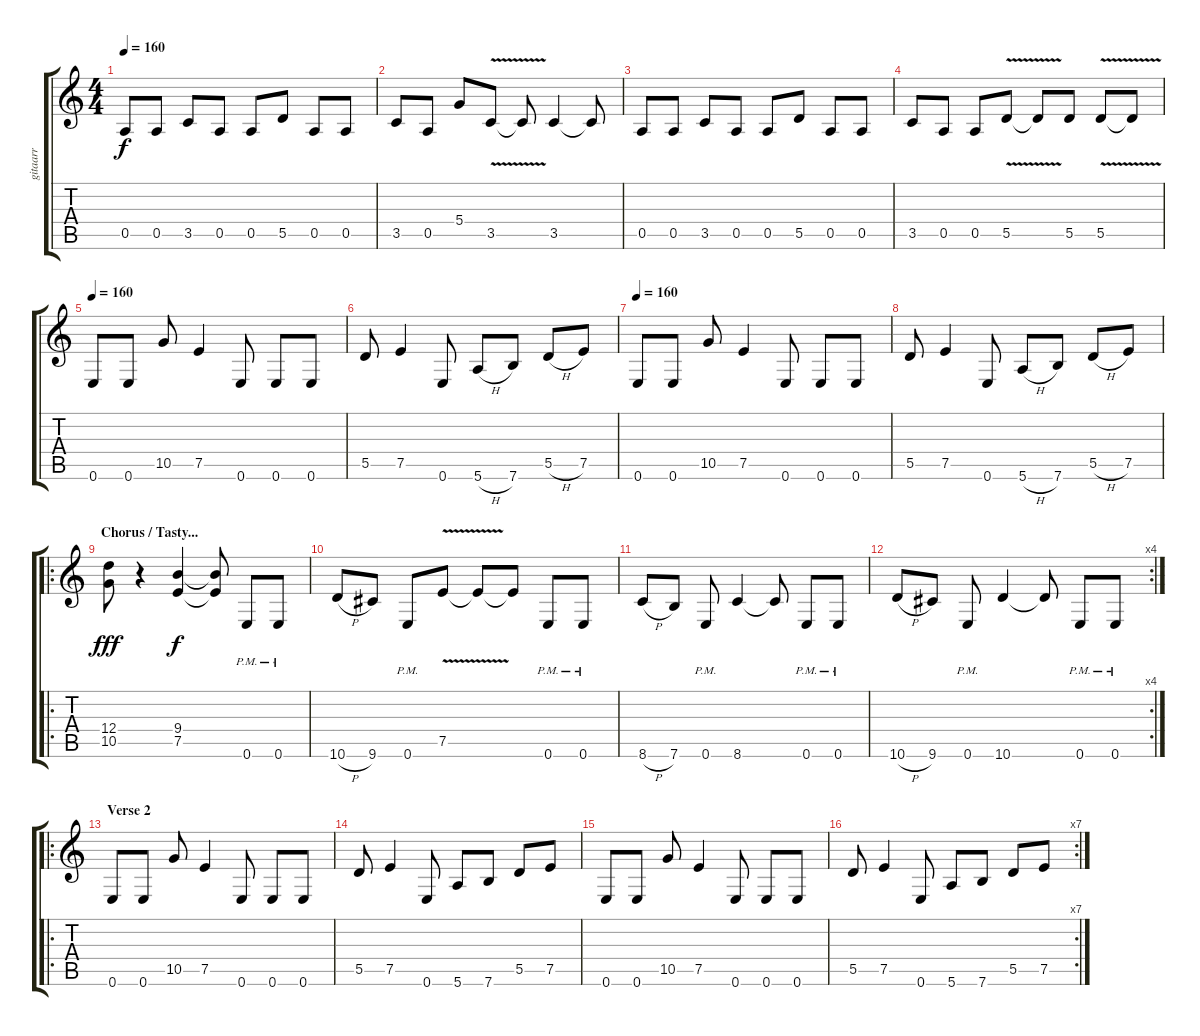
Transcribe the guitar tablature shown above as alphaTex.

\track ("gitaarr" "gitaarr") {instrument distortionguitar}
\staff {score tabs}
\tuning (E4 B3 G3 D3 A2 E2) {hide}
\ts (4 4)
\tempo 160
\clef g2
\ks c
0.5.8{dy f} 0.5.8 3.5.8 0.5.8 0.5.8 5.5.8 0.5.8 0.5.8 |
3.5.8 0.5.8 5.4.8 3.5{v}.8 3.5{t}.8 3.5.4 3.5{t}.8 |
0.5.8 0.5.8 3.5.8 0.5.8 0.5.8 5.5.8 0.5.8 0.5.8 |
3.5.8 0.5.8 0.5.8 5.5{v}.8 5.5{t}.8 5.5.8 5.5{v}.8 5.5{t}.8 |
\tempo 160
0.6.8 0.6.8 10.5.8 7.5.4 0.6.8 0.6.8 0.6.8 |
5.5.8 7.5.4 0.6.8 5.6{h}.8 7.6.8 5.5{h}.8 7.5.8 |
\tempo 160
0.6.8 0.6.8 10.5.8 7.5.4 0.6.8 0.6.8 0.6.8 |
5.5.8 7.5.4 0.6.8 5.6{h}.8 7.6.8 5.5{h}.8 7.5.8 |
\ro
\section ("" "Chorus / Tasty...")
(12.4 10.5).8{dy fff} r.4 (9.4 7.5).4{dy f} (9.4{t} 7.5{t}).8 0.6{pm}.8 0.6{pm}.8 |
10.6{h}.8 9.6.8 0.6{pm}.8 7.5{v}.8 7.5{t}.8 7.5{t}.8 0.6{pm}.8 0.6{pm}.8 |
8.6{h}.8 7.6.8 0.6{pm}.8 8.6.4 8.6{t}.8 0.6{pm}.8 0.6{pm}.8 |
\rc 4
10.6{h}.8 9.6.8 0.6{pm}.8 10.6.4 10.6{t}.8 0.6{pm}.8 0.6{pm}.8 |
\ro
\section ("" "Verse 2")
0.6.8 0.6.8 10.5.8 7.5.4 0.6.8 0.6.8 0.6.8 |
5.5.8 7.5.4 0.6.8 5.6.8 7.6.8 5.5.8 7.5.8 |
0.6.8 0.6.8 10.5.8 7.5.4 0.6.8 0.6.8 0.6.8 |
\rc 7
5.5.8 7.5.4 0.6.8 5.6.8 7.6.8 5.5.8 7.5.8
